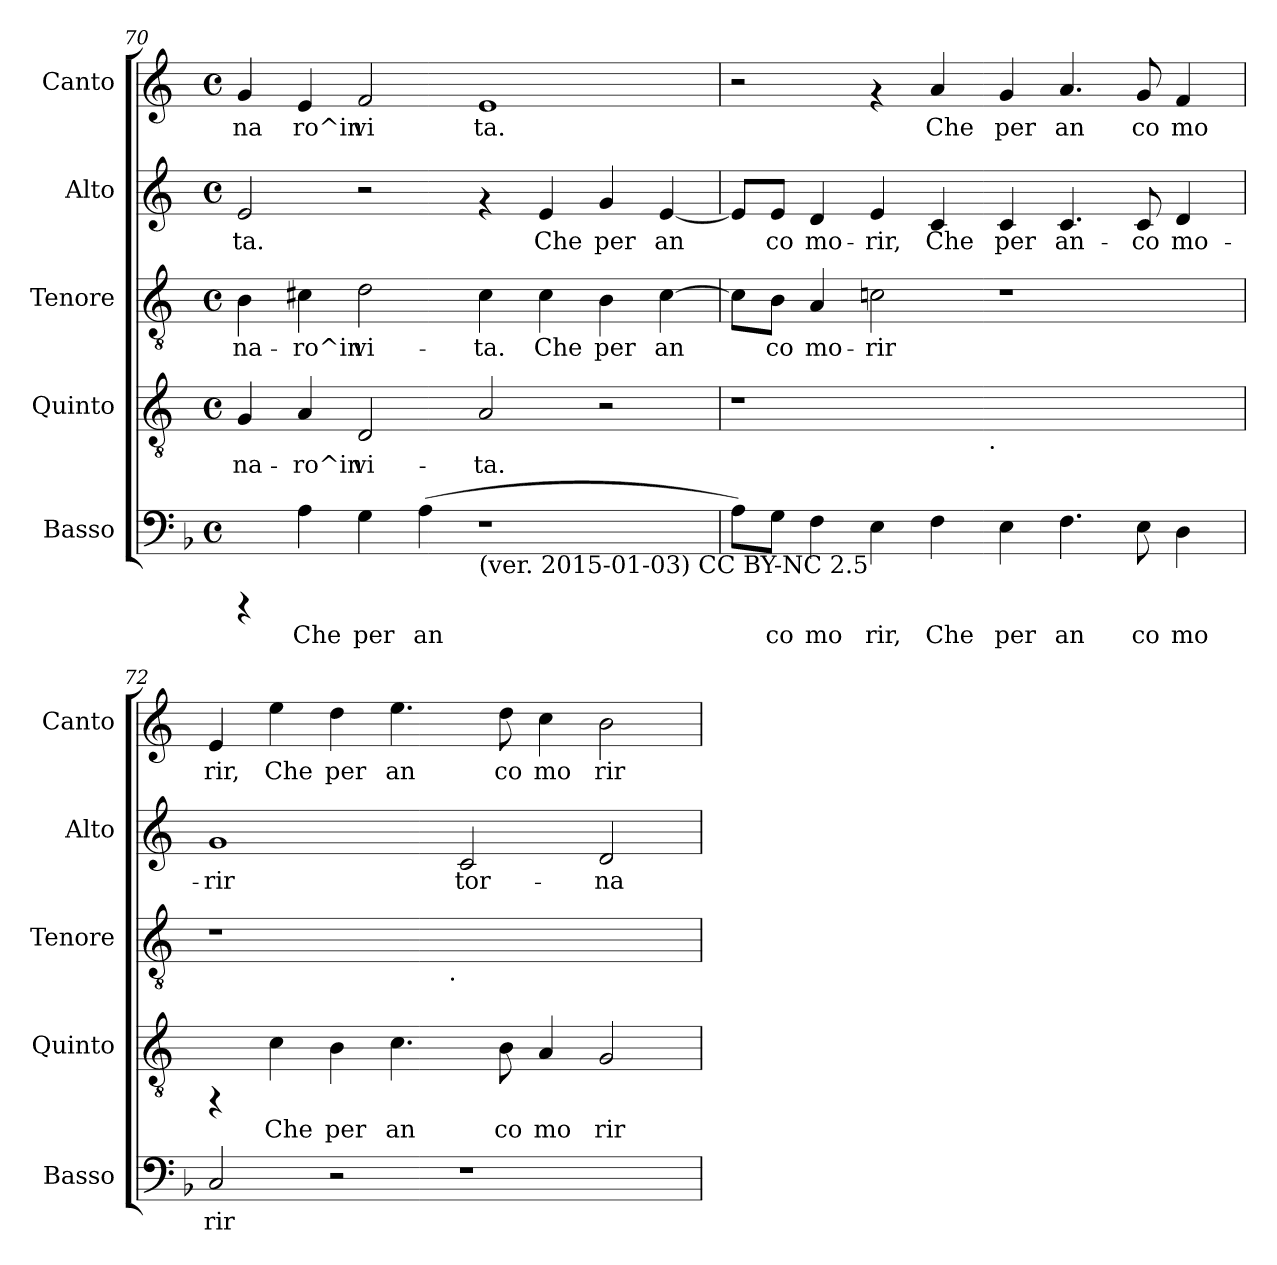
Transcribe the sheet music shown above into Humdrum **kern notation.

**kern	**text	**kern	**text	**kern	**text	**kern	**text	**kern	**text
*part5	*part5	*part4	*part4	*part3	*part3	*part2	*part2	*part1	*part1
*staff5	*staff5	*staff4	*staff4	*staff3	*staff3	*staff2	*staff2	*staff1	*staff1
*I"Basso	*	*I"Quinto	*	*I"Tenore	*	*I"Alto	*	*I"Canto	*
*I'Basso	*	*I'Quinto	*	*I'Tenore	*	*I'Alto	*	*I'Canto	*
*clefF4	*	*clefGv2	*	*clefGv2	*	*clefG2	*	*clefG2	*
*	*	*ITrd-3c-5	*	*ITrd-3c-5	*	*ITrd-3c-5	*	*ITrd-3c-5	*
*k[b-]	*	*k[b-]	*	*k[b-]	*	*k[b-]	*	*k[b-]	*
*F:	*	*F:	*	*F:	*	*F:	*	*F:	*
*M4/4	*	*M4/4	*	*M4/4	*	*M4/4	*	*M4/4	*
*met(c)	*	*met(c)	*	*met(c)	*	*met(c)	*	*met(c)	*
=70	=70	=70	=70	=70	=70	=70	=70	=70	=70
!	!	!	!LO:LY:b:cj	!	!LO:LY:b:cj	!	!LO:LY:b:cj	!	!LO:LY:a:cj
4rCCC	.	4c/	-na-	4e\	-na-	2a/	-ta.	4cc/	na
!	!LO:LY:b:cj	!	!LO:LY:b:cj	!	!LO:LY:b:cj	!	!	!	!LO:LY:a:cj
4A\	Che	4d/	-ro^in	4f#X\	-ro^in	.	.	4a/	ro^in
!	!LO:LY:b:cj	!	!LO:LY:b:cj	!	!LO:LY:b:cj	!	!	!	!LO:LY:a:cj
4G\	per	2G/	vi-	2g\	vi-	2r	.	2b-/	vi
!	!LO:LY:b:cj	!	!	!	!	!	!	!	!
(>4A\	an-	.	.	.	.	.	.	.	.
!LO:TX:b:t=(ver. 2015-01-03) CC BY-NC 2.5	!	!	!	!	!	!	!	!	!
!	!	!	!LO:LY:b:cj	!	!LO:LY:b:cj	!	!	!	!LO:LY:a:cj
1r	.	2d/	-ta.	4f#\	-ta.	4rf	.	1a	ta.
!	!	!	!	!	!LO:LY:b:cj	!	!LO:LY:b:cj	!	!
.	.	.	.	4f#\	Che	4a/	Che	.	.
!	!	!	!	!	!LO:LY:b:cj	!	!LO:LY:b:cj	!	!
.	.	2r	.	4e\	per	4cc/	per	.	.
!	!	!	!	!	!LO:LY:b:cj	!	!LO:LY:b:cj	!	!
.	.	.	.	[>4f#\	an-	[>4a/	an-	.	.
!!LO:PB:g=z
=71	=71	=71	=71	=71	=71	=71	=71	=71	=71
!	!LO:LY:b:cj	!	!	!	!LO:LY:b:cj	!	!LO:LY:b:cj	!	!
*	*	*^	*	*	*	*	*	*	*
8A\L)	--	1r	2ryy	.	8f#\L]	--	8a/L]	--	2r	.
!	!LO:LY:b:cj	!	!	!	!	!LO:LY:b:cj	!	!LO:LY:b:cj	!	!
8G\J	-co	.	.	.	8e\J	-co	8a/J	-co	.	.
!	!LO:LY:b:cj	!	!	!	!	!LO:LY:b:cj	!	!LO:LY:b:cj	!	!
4F\	mo	.	.	.	4d/	mo-	4g/	mo-	.	.
!	!LO:LY:b:cj	!	!	!	!	!LO:LY:b:cj	!	!LO:LY:b:cj	!	!
4E\	rir,	.	4ryy	.	2fn\	-rir	4a/	-rir,	4rf	.
!	!LO:LY:b:cj	!	!	!	!	!	!	!LO:LY:b:cj	!	!LO:LY:a:cj
4F\	Che	.	8...ryy	.	.	.	4f/	Che	4dd/	Che
!	!	!	!LO:TX:b:t=.	!	!	!	!	!	!	!
.	.	.	1ryy	.	.	.	.	.	.	.
!	!LO:LY:b:cj	!	!	!	!	!	!	!LO:LY:b:cj	!	!LO:LY:a:cj
4E\	per	1ryy	.	.	1r	.	4f/	per	4cc/	per
!	!LO:LY:b:cj	!	!	!	!	!	!	!LO:LY:b:cj	!	!LO:LY:a:cj
4.F\	an	.	.	.	.	.	4.f/	an-	4.dd/	an
!	!LO:LY:b:cj	!	!	!	!	!	!	!LO:LY:b:cj	!	!LO:LY:a:cj
8E\	co	.	.	.	.	.	8f/	-co	8cc/	co
!	!LO:LY:b:cj	!	!	!	!	!	!	!LO:LY:b:cj	!	!LO:LY:a:cj
4D\	mo	.	.	.	.	.	4g/	mo-	4b-/	mo
.	.	.	64ryy	.	.	.	.	.	.	.
=72	=72	=72	=72	=72	=72	=72	=72	=72	=72	=72
!	!LO:LY:b:cj	!	!	!	!	!	!	!LO:LY:b:cj	!	!LO:LY:a:cj
*	*	*v	*v	*	*^	*	*	*	*	*
2C/	rir	4rFF	.	1r	2ryy	.	1cc	-rir	4a/	rir,
!	!	!	!LO:LY:b:cj	!	!	!	!	!	!	!LO:LY:a:cj
.	.	4f\	Che	.	.	.	.	.	4aa\	Che
!	!	!	!LO:LY:b:cj	!	!	!	!	!	!	!LO:LY:a:cj
2r	.	4e\	per	.	4ryy	.	.	.	4gg\	per
!	!	!	!LO:LY:b:cj	!	!	!	!	!	!	!LO:LY:a:cj
.	.	4.f\	an	.	8...ryy	.	.	.	4.aa\	an
!	!	!	!	!	!LO:TX:b:t=.	!	!	!	!	!
.	.	.	.	.	1ryy	.	.	.	.	.
!	!	!	!	!	!	!	!	!LO:LY:b:cj	!	!
1r	.	.	.	1ryy	.	.	2f/	tor-	.	.
!	!	!	!LO:LY:b:cj	!	!	!	!	!	!	!LO:LY:a:cj
.	.	8e\	co	.	.	.	.	.	8gg\	co
!	!	!	!LO:LY:b:cj	!	!	!	!	!	!	!LO:LY:a:cj
.	.	4d/	mo	.	.	.	.	.	4ff\	mo
!	!	!	!LO:LY:b:cj	!	!	!	!	!LO:LY:b:cj	!	!LO:LY:a:cj
.	.	2c/	rir	.	.	.	2g/	-na-	2ee\	rir
.	.	.	.	.	64ryy	.	.	.	.	.
*	*	*	*	*v	*v	*	*	*	*	*
=	=	=	=	=	=	=	=	=	=
*-	*-	*-	*-	*-	*-	*-	*-	*-	*-
